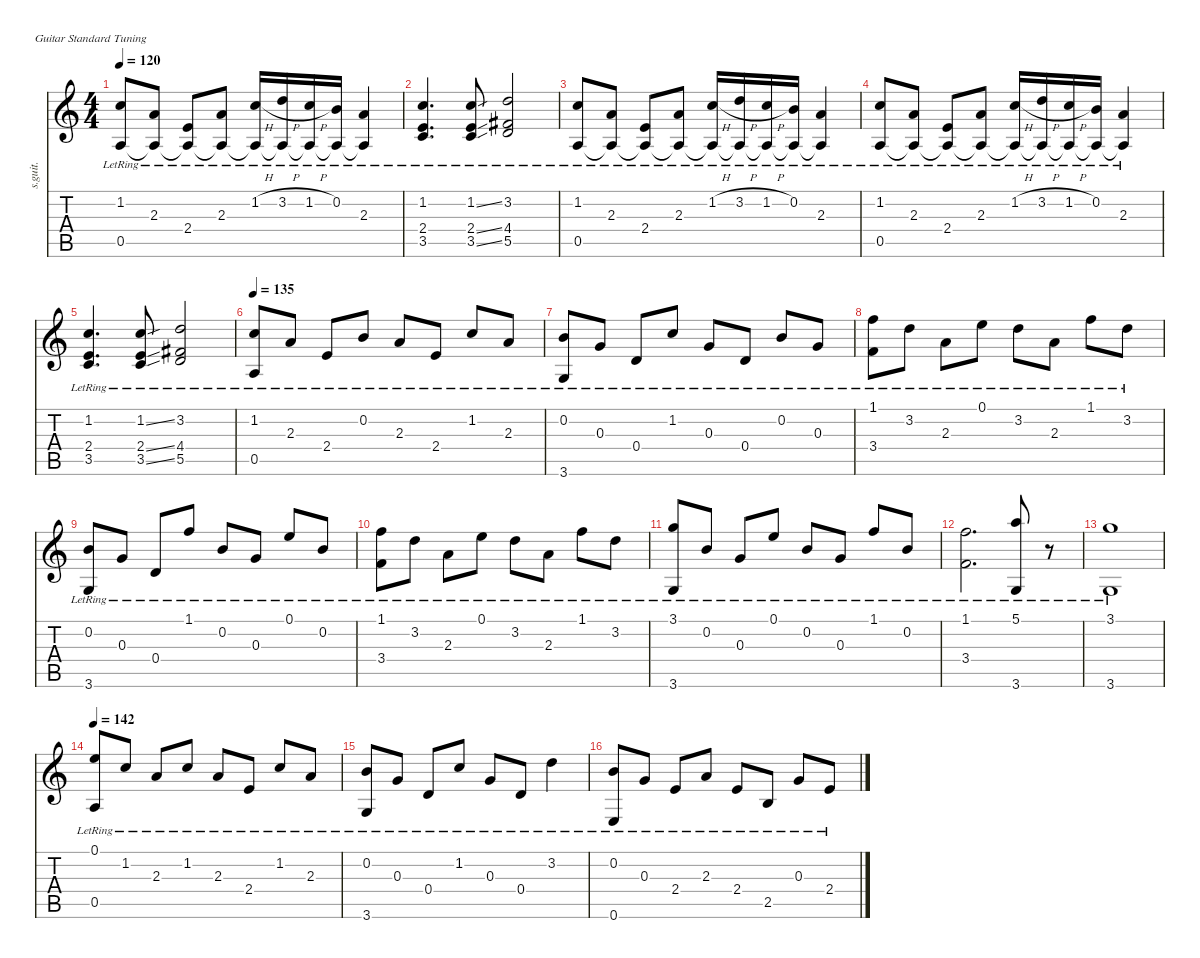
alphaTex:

\defaultSystemsLayout 4
\hideDynamics
\bracketExtendMode nobrackets
\otherSystemsTrackNameOrientation horizontal
\track ("Acoustic 1" "s.guit.") {instrument acousticguitarsteel}
\staff {score tabs}
\tuning (E4 B3 G3 D3 A2 E2)
\ts (4 4)
\tempo 120
\clef g2
\ks c
(1.2{lr} 0.5).8{dy f beam Up} (2.3{lr} 0.5{t}).8{beam Up} (2.4{lr} 0.5{t}).8{beam Up} (2.3{lr} 0.5{t}).8{beam Up} (1.2{h lr} 0.5{t}).16{beam Up} (3.2{h lr} 0.5{t}).16{beam Up} (1.2{h lr} 0.5{t}).16{beam Up} (0.2{lr} 0.5{t}).16{beam Up} (2.3{lr} 0.5{t}).4{beam Up} |
(1.2{lr} 2.4{lr} 3.5{lr}).4{d beam Up} (1.2{ss lr} 2.4{ss lr} 3.5{ss lr}).8{beam Up} (3.2{lr} 4.4{lr acc #} 5.5{lr}).2{beam Up} |
(1.2{lr} 0.5).8{beam Up} (2.3{lr} 0.5{t}).8{beam Up} (2.4{lr} 0.5{t}).8{beam Up} (2.3{lr} 0.5{t}).8{beam Up} (1.2{h lr} 0.5{t}).16{beam Up} (3.2{h lr} 0.5{t}).16{beam Up} (1.2{h lr} 0.5{t}).16{beam Up} (0.2{lr} 0.5{t}).16{beam Up} (2.3{lr} 0.5{t}).4{beam Up} |
(1.2{lr} 0.5).8{beam Up} (2.3{lr} 0.5{t}).8{beam Up} (2.4{lr} 0.5{t}).8{beam Up} (2.3{lr} 0.5{t}).8{beam Up} (1.2{h lr} 0.5{t}).16{beam Up} (3.2{h lr} 0.5{t}).16{beam Up} (1.2{h lr} 0.5{t}).16{beam Up} (0.2{lr} 0.5{t}).16{beam Up} (2.3{lr} 0.5{t}).4{beam Up} |
(1.2{lr} 2.4{lr} 3.5{lr}).4{d beam Up} (1.2{ss lr} 2.4{ss lr} 3.5{ss lr}).8{beam Up} (3.2{lr} 4.4{lr acc #} 5.5{lr}).2{beam Up} |
\tempo 135
(1.2{lr} 0.5{lr}).8{beam Up} 2.3{lr}.8{beam Up} 2.4{lr}.8{beam Up} 0.2{lr}.8{beam Up} 2.3{lr}.8{beam Up} 2.4{lr}.8{beam Up} 1.2{lr}.8{beam Up} 2.3{lr}.8{beam Up} |
(0.2{lr} 3.6{lr}).8{beam Up} 0.3{lr}.8{beam Up} 0.4{lr}.8{beam Up} 1.2{lr}.8{beam Up} 0.3{lr}.8{beam Up} 0.4{lr}.8{beam Up} 0.2{lr}.8{beam Up} 0.3{lr}.8{beam Up} |
(1.1{lr} 3.4{lr}).8{beam Down} 3.2{lr}.8{beam Down} 2.3{lr}.8{beam Down} 0.1{lr}.8{beam Down} 3.2{lr}.8{beam Down} 2.3{lr}.8{beam Down} 1.1{lr}.8{beam Down} 3.2{lr}.8{beam Down} |
(0.2{lr} 3.6{lr}).8{beam Up} 0.3{lr}.8{beam Up} 0.4{lr}.8{beam Up} 1.1{lr}.8{beam Up} 0.2{lr}.8{beam Up} 0.3{lr}.8{beam Up} 0.1{lr}.8{beam Up} 0.2{lr}.8{beam Up} |
(1.1{lr} 3.4{lr}).8{beam Down} 3.2{lr}.8{beam Down} 2.3{lr}.8{beam Down} 0.1{lr}.8{beam Down} 3.2{lr}.8{beam Down} 2.3{lr}.8{beam Down} 1.1{lr}.8{beam Down} 3.2{lr}.8{beam Down} |
(3.1{lr} 3.6{lr}).8{beam Up} 0.2{lr}.8{beam Up} 0.3{lr}.8{beam Up} 0.1{lr}.8{beam Up} 0.2{lr}.8{beam Up} 0.3{lr}.8{beam Up} 1.1{lr}.8{beam Up} 0.2{lr}.8{beam Up} |
(1.1{lr} 3.4{lr}).2{d beam Down} (5.1{lr} 3.6{lr}).8{beam Up} r.8{beam Up} |
(3.1{lr} 3.6{lr}).1{beam Up} |
\tempo 142
(0.1{lr} 0.5{lr}).8{beam Up} 1.2{lr}.8{beam Up} 2.3{lr}.8{beam Up} 1.2{lr}.8{beam Up} 2.3{lr}.8{beam Up} 2.4{lr}.8{beam Up} 1.2{lr}.8{beam Up} 2.3{lr}.8{beam Up} |
(0.2{lr} 3.6{lr}).8{beam Up} 0.3{lr}.8{beam Up} 0.4{lr}.8{beam Up} 1.2{lr}.8{beam Up} 0.3{lr}.8{beam Up} 0.4{lr}.8{beam Up} 3.2{lr}.4{beam Down} |
(0.2{lr} 0.6{lr}).8{beam Up} 0.3{lr}.8{beam Up} 2.4{lr}.8{beam Up} 2.3{lr}.8{beam Up} 2.4{lr}.8{beam Up} 2.5{lr}.8{beam Up} 0.3{lr}.8{beam Up} 2.4{lr}.8{beam Up}
